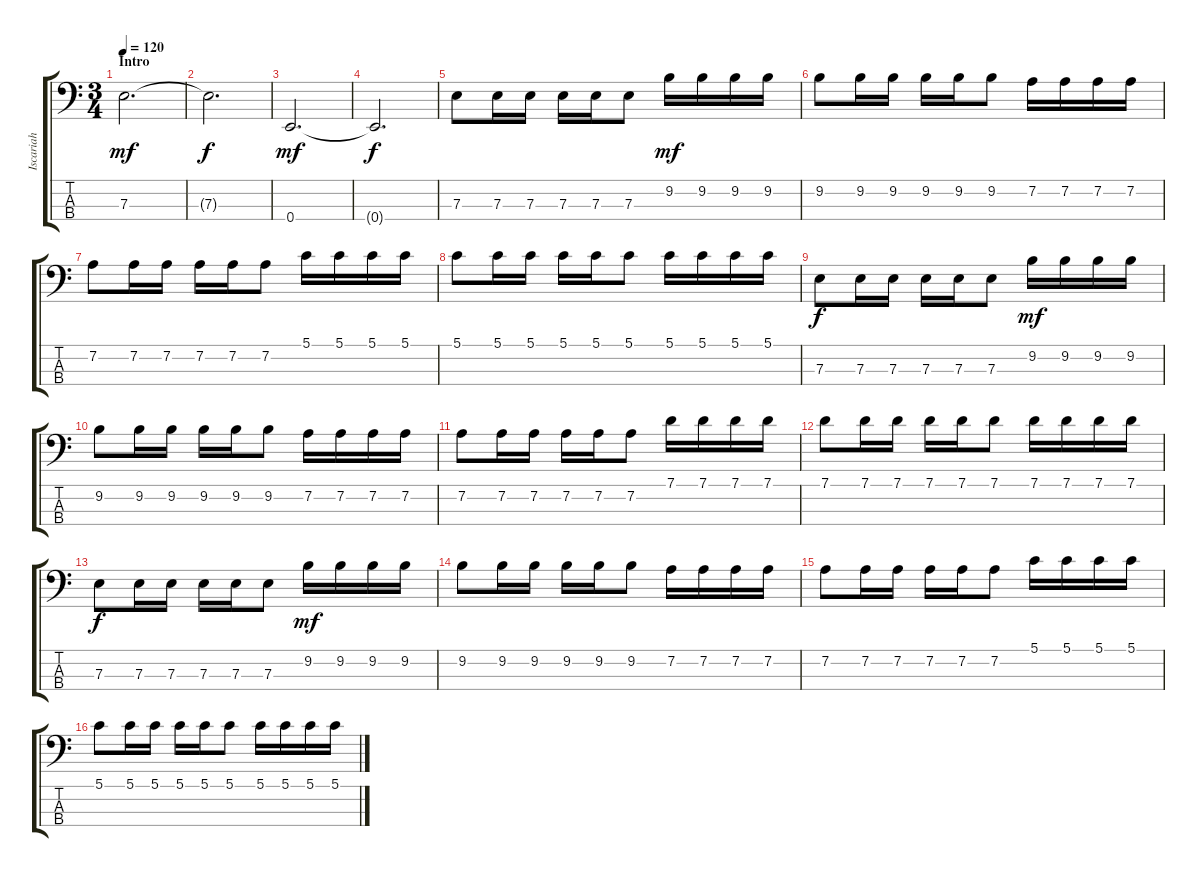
\track ("Iscariah" "Iscariah") {instrument electricbasspick}
\staff {score tabs}
\tuning (G2 D2 A1 E1) {hide}
\ts (3 4)
\section ("" "Intro")
\tempo 120
\clef f4
\ks c
7.3.2{d dy mf instrument electricbasspick} |
7.3{t}.2{d dy f} |
0.4.2{d dy mf} |
0.4{t}.2{d dy f} |
7.3.8 7.3.16 7.3.16 7.3.16 7.3.16 7.3.8 9.2.16{dy mf} 9.2.16 9.2.16 9.2.16 |
9.2.8 9.2.16 9.2.16 9.2.16 9.2.16 9.2.8 7.2.16 7.2.16 7.2.16 7.2.16 |
7.2.8 7.2.16 7.2.16 7.2.16 7.2.16 7.2.8 5.1.16 5.1.16 5.1.16 5.1.16 |
5.1.8 5.1.16 5.1.16 5.1.16 5.1.16 5.1.8 5.1.16 5.1.16 5.1.16 5.1.16 |
7.3.8{dy f} 7.3.16 7.3.16 7.3.16 7.3.16 7.3.8 9.2.16{dy mf} 9.2.16 9.2.16 9.2.16 |
9.2.8 9.2.16 9.2.16 9.2.16 9.2.16 9.2.8 7.2.16 7.2.16 7.2.16 7.2.16 |
7.2.8 7.2.16 7.2.16 7.2.16 7.2.16 7.2.8 7.1.16 7.1.16 7.1.16 7.1.16 |
7.1.8 7.1.16 7.1.16 7.1.16 7.1.16 7.1.8 7.1.16 7.1.16 7.1.16 7.1.16 |
7.3.8{dy f} 7.3.16 7.3.16 7.3.16 7.3.16 7.3.8 9.2.16{dy mf} 9.2.16 9.2.16 9.2.16 |
9.2.8 9.2.16 9.2.16 9.2.16 9.2.16 9.2.8 7.2.16 7.2.16 7.2.16 7.2.16 |
7.2.8 7.2.16 7.2.16 7.2.16 7.2.16 7.2.8 5.1.16 5.1.16 5.1.16 5.1.16 |
5.1.8 5.1.16 5.1.16 5.1.16 5.1.16 5.1.8 5.1.16 5.1.16 5.1.16 5.1.16
